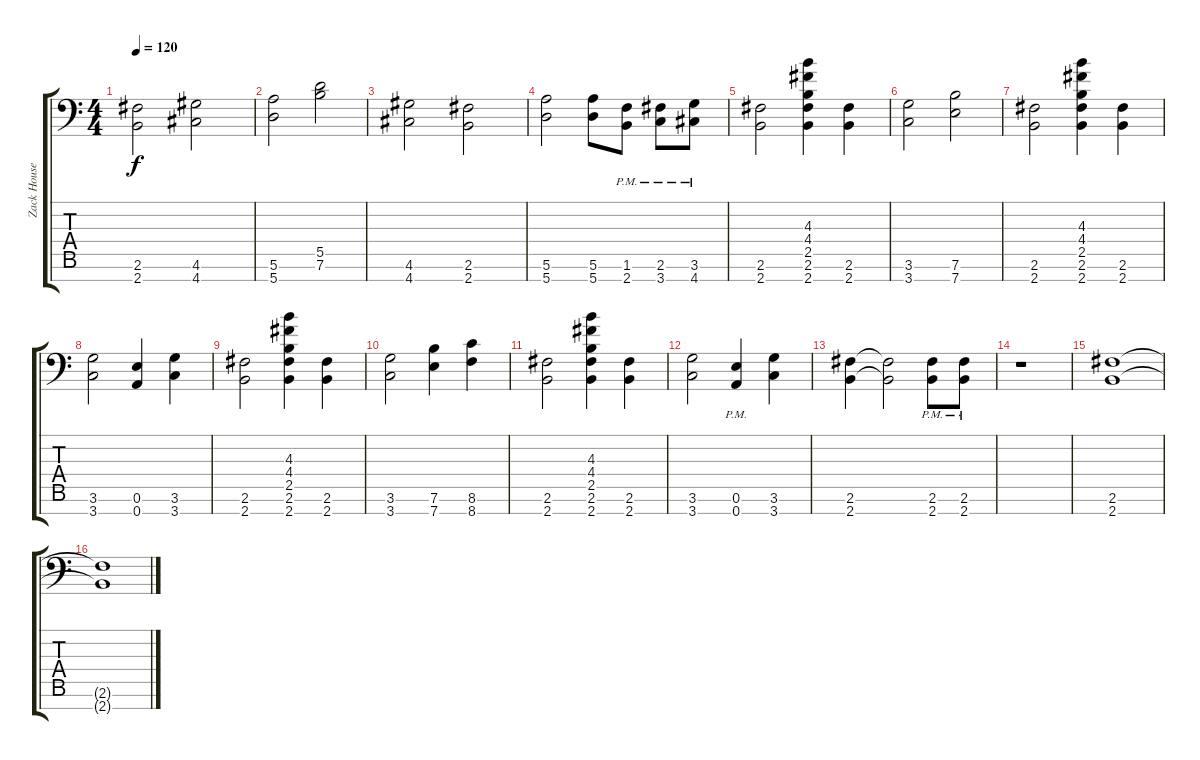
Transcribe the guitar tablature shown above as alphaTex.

\track ("Zack Householder" "Zack House") {instrument distortionguitar}
\staff {score tabs}
\tuning (E4 B3 G3 D3 A2 E2 A1) {hide}
\ts (4 4)
\tempo 120
\clef f4
\ks c
(2.6 2.7).2{dy f} (4.6 4.7).2 |
(5.6 5.7).2 (5.5 7.6).2 |
(4.6 4.7).2 (2.6 2.7).2 |
(5.6 5.7).2 (5.6 5.7).8 (1.6{pm} 2.7{pm}).8 (2.6{pm} 3.7{pm}).8 (3.6{pm} 4.7{pm}).8 |
(2.6 2.7).2 (4.3 4.4 2.5 2.6 2.7).4 (2.6 2.7).4 |
(3.6 3.7).2 (7.6 7.7).2 |
(2.6 2.7).2 (4.3 4.4 2.5 2.6 2.7).4 (2.6 2.7).4 |
(3.6 3.7).2 (0.6 0.7).4 (3.6 3.7).4 |
(2.6 2.7).2 (4.3 4.4 2.5 2.6 2.7).4 (2.6 2.7).4 |
(3.6 3.7).2 (7.6 7.7).4 (8.6 8.7).4 |
(2.6 2.7).2 (4.3 4.4 2.5 2.6 2.7).4 (2.6 2.7).4 |
(3.6 3.7).2 (0.6{pm} 0.7{pm}).4 (3.6 3.7).4 |
(2.6 2.7).4 (2.6{t} 2.7{t}).2 (2.6{pm} 2.7{pm}).8 (2.6{pm} 2.7{pm}).8 |
r.1 |
(2.6 2.7).1 |
(2.6{t} 2.7{t}).1
